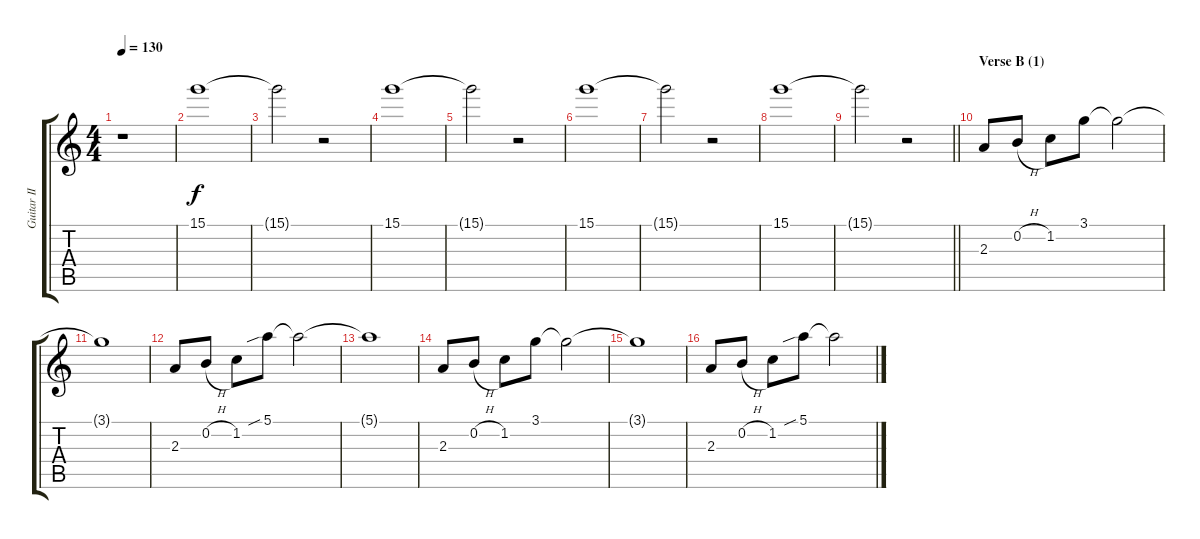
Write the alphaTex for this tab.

\track ("Guitar II" "Guitar II") {instrument distortionguitar}
\staff {score tabs}
\tuning (E4 B3 G3 D3 A2 E2) {hide}
\ts (4 4)
\tempo 130
\clef g2
\ks c
r.1{dy f} |
15.1.1 |
15.1{t}.2 r.2 |
15.1.1 |
15.1{t}.2 r.2 |
15.1.1 |
15.1{t}.2 r.2 |
15.1.1 |
\barLineRight lightlight
15.1{t}.2 r.2 |
\section ("" "Verse B (1)")
2.3.8 0.2{h}.8 1.2.8 3.1.8 3.1{t}.2 |
3.1{t}.1 |
2.3.8 0.2{h}.8 1.2.8 5.1{sib}.8 5.1{t}.2 |
5.1{t}.1 |
2.3.8 0.2{h}.8 1.2.8 3.1.8 3.1{t}.2 |
3.1{t}.1 |
2.3.8 0.2{h}.8 1.2.8 5.1{sib}.8 5.1{t}.2
